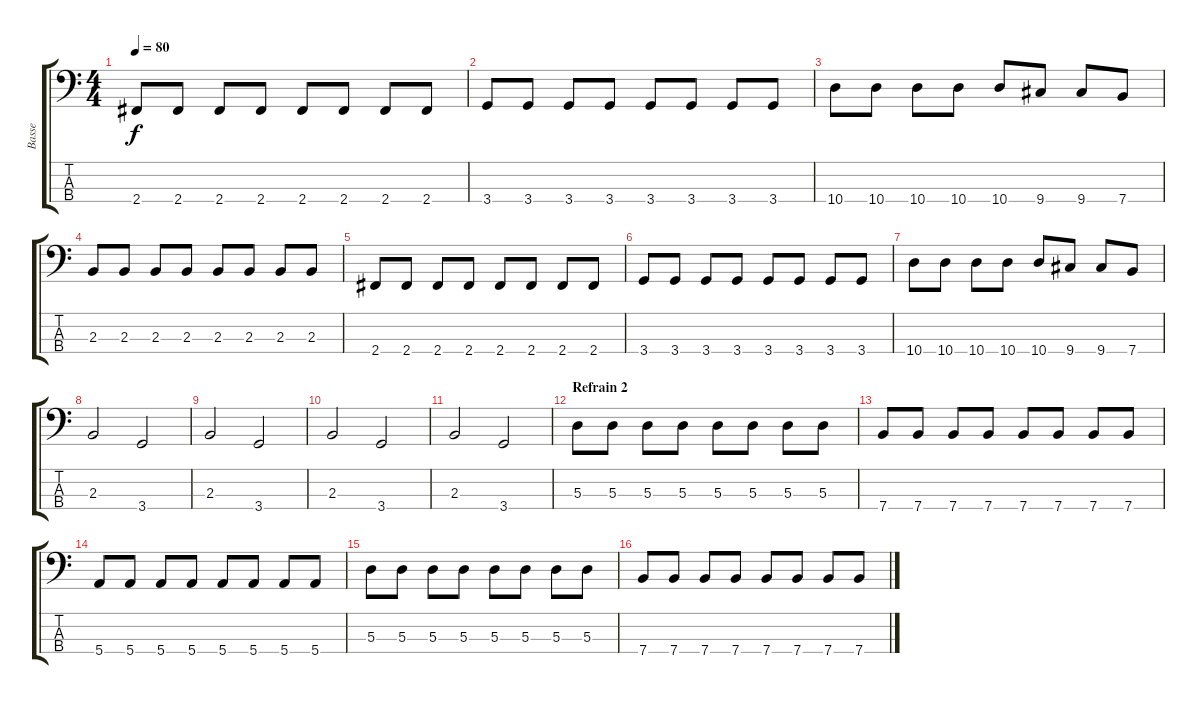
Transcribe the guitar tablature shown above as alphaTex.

\track ("Basse" "Basse") {instrument electricbasspick}
\staff {score tabs}
\tuning (G2 D2 A1 E1) {hide}
\ts (4 4)
\tempo 80
\clef f4
\ks c
2.4.8{dy f} 2.4.8 2.4.8 2.4.8 2.4.8 2.4.8 2.4.8 2.4.8 |
3.4.8 3.4.8 3.4.8 3.4.8 3.4.8 3.4.8 3.4.8 3.4.8 |
10.4.8 10.4.8 10.4.8 10.4.8 10.4.8 9.4.8 9.4.8 7.4.8 |
2.3.8 2.3.8 2.3.8 2.3.8 2.3.8 2.3.8 2.3.8 2.3.8 |
2.4.8 2.4.8 2.4.8 2.4.8 2.4.8 2.4.8 2.4.8 2.4.8 |
3.4.8 3.4.8 3.4.8 3.4.8 3.4.8 3.4.8 3.4.8 3.4.8 |
10.4.8 10.4.8 10.4.8 10.4.8 10.4.8 9.4.8 9.4.8 7.4.8 |
2.3.2 3.4.2 |
2.3.2 3.4.2 |
2.3.2 3.4.2 |
2.3.2 3.4.2 |
\section ("" "Refrain 2")
5.3.8 5.3.8 5.3.8 5.3.8 5.3.8 5.3.8 5.3.8 5.3.8 |
7.4.8 7.4.8 7.4.8 7.4.8 7.4.8 7.4.8 7.4.8 7.4.8 |
5.4.8 5.4.8 5.4.8 5.4.8 5.4.8 5.4.8 5.4.8 5.4.8 |
5.3.8 5.3.8 5.3.8 5.3.8 5.3.8 5.3.8 5.3.8 5.3.8 |
7.4.8 7.4.8 7.4.8 7.4.8 7.4.8 7.4.8 7.4.8 7.4.8
